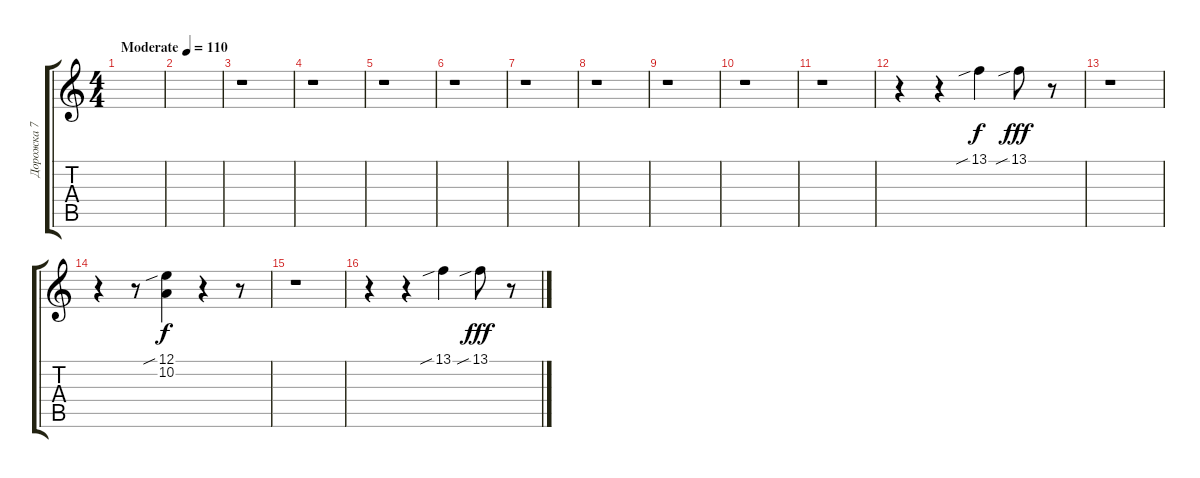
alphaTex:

\track ("Дорожка 7" "Дорожка 7") {instrument altosax}
\staff {score tabs}
\tuning (E4 B3 G3 D3 A2 E2) {hide}
\ts (4 4)
\tempo (110 "Moderate")
\clef g2
\ks c
|
|
r.1 |
r.1 |
r.1 |
r.1 |
r.1 |
r.1 |
r.1 |
r.1 |
r.1 |
r.4 r.4 13.1{sib}.4 13.1{sib}.8{dy fff} r.8 |
r.1 |
r.4 r.8 (12.1{sib} 10.2).4{dy f} r.4 r.8 |
r.1 |
r.4 r.4 13.1{sib}.4 13.1{sib}.8{dy fff} r.8
